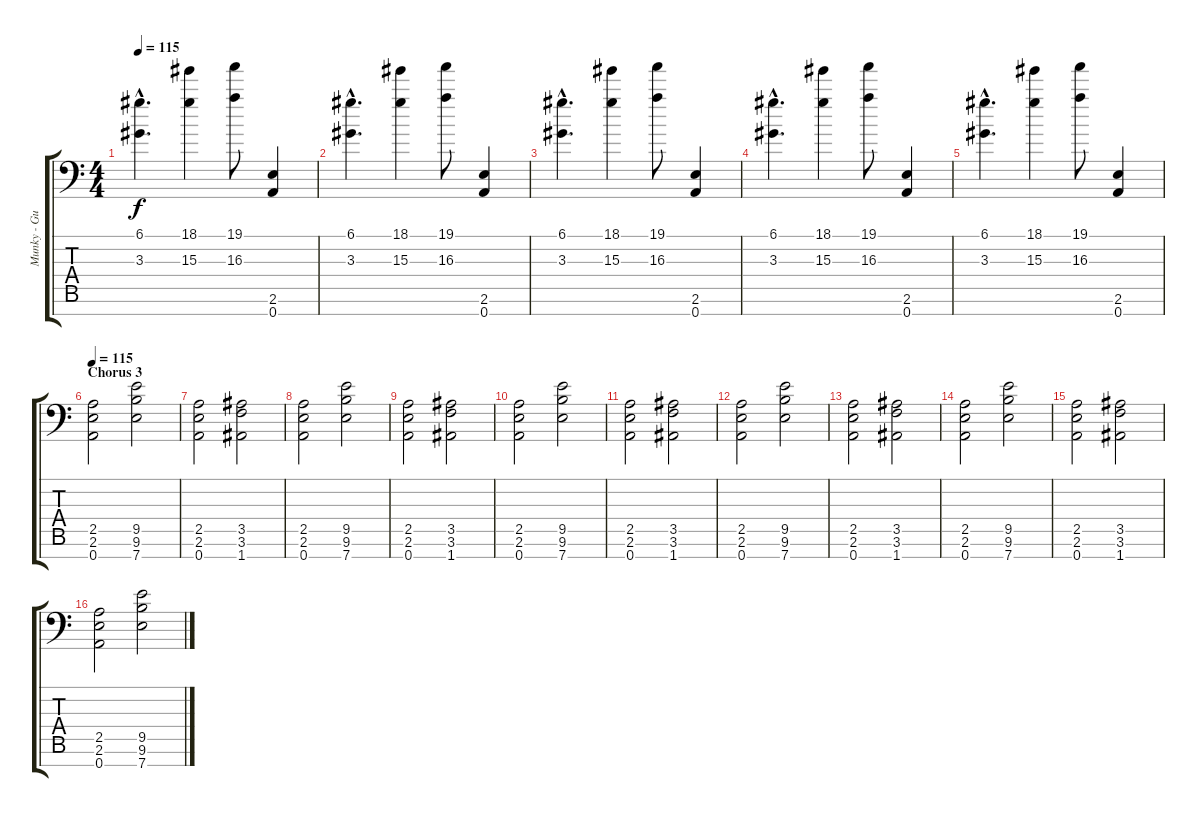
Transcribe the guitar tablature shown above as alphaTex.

\track ("Munky - Guitar" "Munky - Gu") {instrument distortionguitar}
\staff {score tabs}
\tuning (D4 A3 F3 C3 G2 D2 A1) {hide}
\ts (4 4)
\tempo 115
\clef f4
\ks c
(6.1{hac} 3.3{hac}).4{d dy f volume 13 instrument distortionguitar} (18.1 15.3).4 (19.1 16.3).8 (2.6 0.7).4{volume 16 instrument lead2sawtooth} |
(6.1{hac} 3.3{hac}).4{d volume 13 instrument distortionguitar} (18.1 15.3).4 (19.1 16.3).8 (2.6 0.7).4{volume 16 instrument lead2sawtooth} |
(6.1{hac} 3.3{hac}).4{d volume 13 instrument distortionguitar} (18.1 15.3).4 (19.1 16.3).8 (2.6 0.7).4{volume 16 instrument lead2sawtooth} |
(6.1{hac} 3.3{hac}).4{d volume 13 instrument distortionguitar} (18.1 15.3).4 (19.1 16.3).8 (2.6 0.7).4{volume 16 instrument lead2sawtooth} |
(6.1{hac} 3.3{hac}).4{d volume 13 instrument distortionguitar} (18.1 15.3).4 (19.1 16.3).8 (2.6 0.7).4{volume 16 instrument lead2sawtooth} |
\section ("" "Chorus 3")
\tempo 115
(2.5 2.6 0.7).2{volume 16 instrument lead2sawtooth} (9.5 9.6 7.7).2 |
(2.5 2.6 0.7).2 (3.5 3.6 1.7).2 |
(2.5 2.6 0.7).2 (9.5 9.6 7.7).2 |
(2.5 2.6 0.7).2 (3.5 3.6 1.7).2 |
(2.5 2.6 0.7).2 (9.5 9.6 7.7).2 |
(2.5 2.6 0.7).2 (3.5 3.6 1.7).2 |
(2.5 2.6 0.7).2 (9.5 9.6 7.7).2 |
(2.5 2.6 0.7).2 (3.5 3.6 1.7).2 |
(2.5 2.6 0.7).2 (9.5 9.6 7.7).2 |
(2.5 2.6 0.7).2 (3.5 3.6 1.7).2 |
(2.5 2.6 0.7).2 (9.5 9.6 7.7).2
